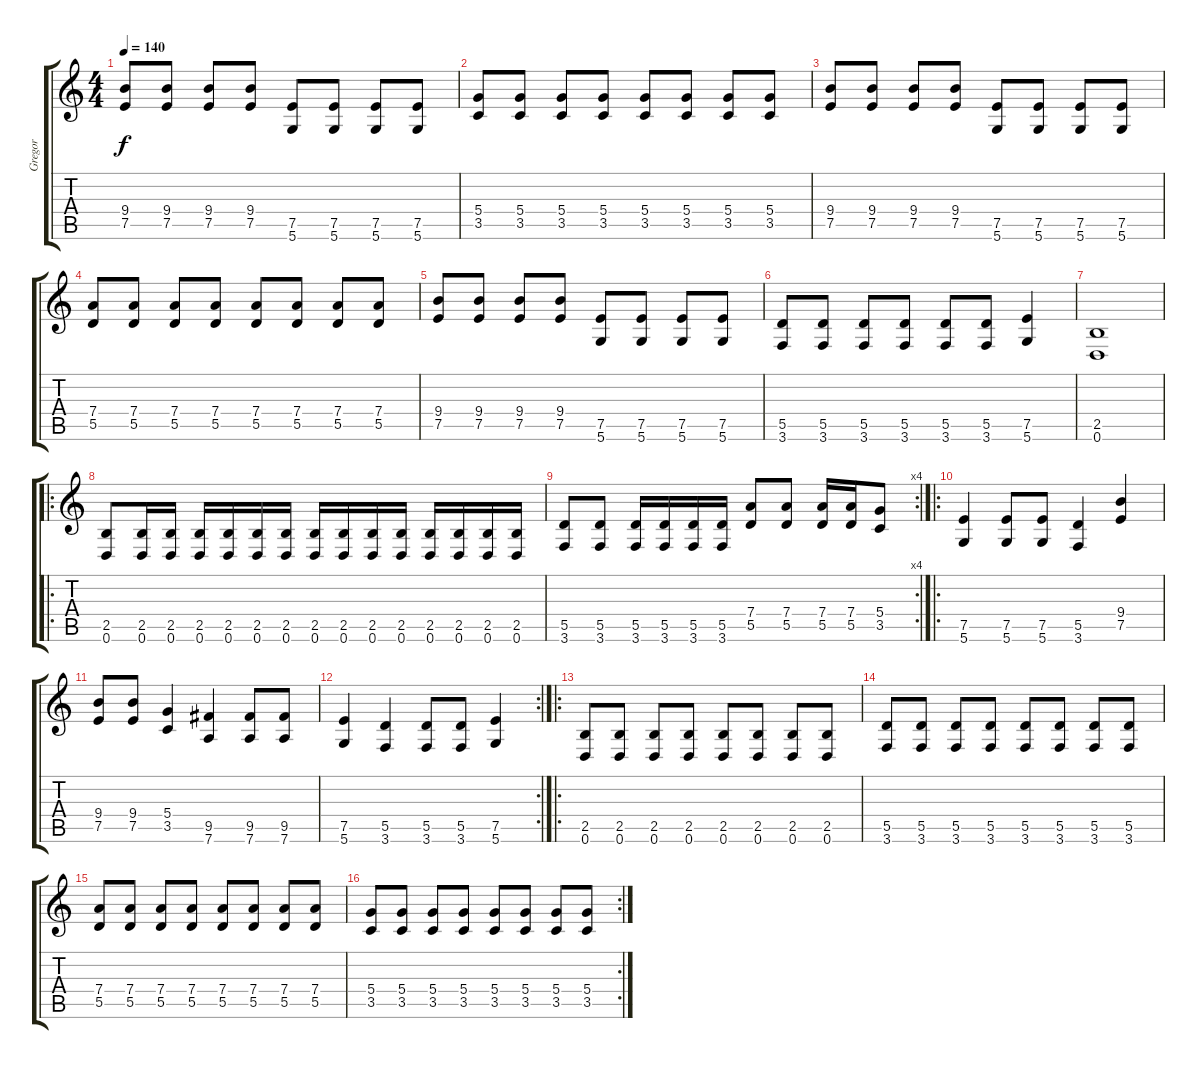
\track ("Gregor" "Gregor") {instrument overdrivenguitar}
\staff {score tabs}
\tuning (E4 B3 G3 D3 A2 D2) {hide}
\ts (4 4)
\tempo 140
\clef g2
\ks c
(9.4 7.5).8{dy f} (9.4 7.5).8 (9.4 7.5).8 (9.4 7.5).8 (7.5 5.6).8 (7.5 5.6).8 (7.5 5.6).8 (7.5 5.6).8 |
(5.4 3.5).8 (5.4 3.5).8 (5.4 3.5).8 (5.4 3.5).8 (5.4 3.5).8 (5.4 3.5).8 (5.4 3.5).8 (5.4 3.5).8 |
(9.4 7.5).8 (9.4 7.5).8 (9.4 7.5).8 (9.4 7.5).8 (7.5 5.6).8 (7.5 5.6).8 (7.5 5.6).8 (7.5 5.6).8 |
(7.4 5.5).8 (7.4 5.5).8 (7.4 5.5).8 (7.4 5.5).8 (7.4 5.5).8 (7.4 5.5).8 (7.4 5.5).8 (7.4 5.5).8 |
(9.4 7.5).8 (9.4 7.5).8 (9.4 7.5).8 (9.4 7.5).8 (7.5 5.6).8 (7.5 5.6).8 (7.5 5.6).8 (7.5 5.6).8 |
(5.5 3.6).8 (5.5 3.6).8 (5.5 3.6).8 (5.5 3.6).8 (5.5 3.6).8 (5.5 3.6).8 (7.5 5.6).4 |
(2.5 0.6).1 |
\ro
(2.5 0.6).8 (2.5 0.6).16 (2.5 0.6).16 (2.5 0.6).16 (2.5 0.6).16 (2.5 0.6).16 (2.5 0.6).16 (2.5 0.6).16 (2.5 0.6).16 (2.5 0.6).16 (2.5 0.6).16 (2.5 0.6).16 (2.5 0.6).16 (2.5 0.6).16 (2.5 0.6).16 |
\rc 4
(5.5 3.6).8 (5.5 3.6).8 (5.5 3.6).16 (5.5 3.6).16 (5.5 3.6).16 (5.5 3.6).16 (7.4 5.5).8 (7.4 5.5).8 (7.4 5.5).16 (7.4 5.5).16 (5.4 3.5).8 |
\ro
(7.5 5.6).4 (7.5 5.6).8 (7.5 5.6).8 (5.5 3.6).4 (9.4 7.5).4 |
(9.4 7.5).8 (9.4 7.5).8 (5.4 3.5).4 (9.5 7.6).4 (9.5 7.6).8 (9.5 7.6).8 |
\rc 2
(7.5 5.6).4 (5.5 3.6).4 (5.5 3.6).8 (5.5 3.6).8 (7.5 5.6).4 |
\ro
(2.5 0.6).8 (2.5 0.6).8 (2.5 0.6).8 (2.5 0.6).8 (2.5 0.6).8 (2.5 0.6).8 (2.5 0.6).8 (2.5 0.6).8 |
(5.5 3.6).8 (5.5 3.6).8 (5.5 3.6).8 (5.5 3.6).8 (5.5 3.6).8 (5.5 3.6).8 (5.5 3.6).8 (5.5 3.6).8 |
(7.4 5.5).8 (7.4 5.5).8 (7.4 5.5).8 (7.4 5.5).8 (7.4 5.5).8 (7.4 5.5).8 (7.4 5.5).8 (7.4 5.5).8 |
\rc 2
(5.4 3.5).8 (5.4 3.5).8 (5.4 3.5).8 (5.4 3.5).8 (5.4 3.5).8 (5.4 3.5).8 (5.4 3.5).8 (5.4 3.5).8
